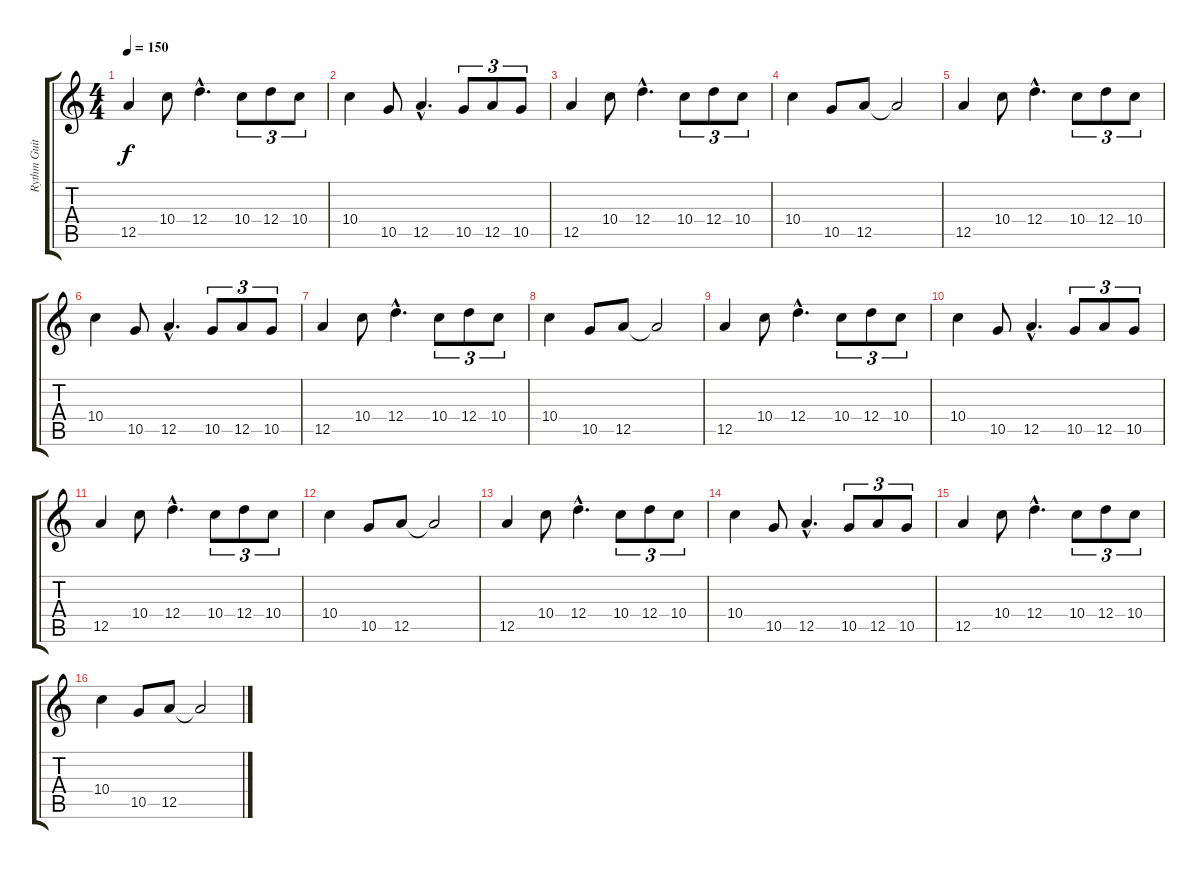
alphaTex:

\track ("Rythm Guitar" "Rythm Guit") {instrument distortionguitar}
\staff {score tabs}
\tuning (E4 B3 G3 D3 A2 E2) {hide}
\ts (4 4)
\tempo 150
\clef g2
\ks c
12.5.4{dy f} 10.4.8 12.4{hac}.4{d} 10.4.8{tu (3 2)} 12.4.8{tu (3 2)} 10.4.8{tu (3 2)} |
10.4.4 10.5.8 12.5{hac}.4{d} 10.5.8{tu (3 2)} 12.5.8{tu (3 2)} 10.5.8{tu (3 2)} |
12.5.4 10.4.8 12.4{hac}.4{d} 10.4.8{tu (3 2)} 12.4.8{tu (3 2)} 10.4.8{tu (3 2)} |
10.4.4 10.5.8 12.5.8 12.5{t}.2 |
12.5.4 10.4.8 12.4{hac}.4{d} 10.4.8{tu (3 2)} 12.4.8{tu (3 2)} 10.4.8{tu (3 2)} |
10.4.4 10.5.8 12.5{hac}.4{d} 10.5.8{tu (3 2)} 12.5.8{tu (3 2)} 10.5.8{tu (3 2)} |
12.5.4 10.4.8 12.4{hac}.4{d} 10.4.8{tu (3 2)} 12.4.8{tu (3 2)} 10.4.8{tu (3 2)} |
10.4.4 10.5.8 12.5.8 12.5{t}.2 |
12.5.4 10.4.8 12.4{hac}.4{d} 10.4.8{tu (3 2)} 12.4.8{tu (3 2)} 10.4.8{tu (3 2)} |
10.4.4 10.5.8 12.5{hac}.4{d} 10.5.8{tu (3 2)} 12.5.8{tu (3 2)} 10.5.8{tu (3 2)} |
12.5.4 10.4.8 12.4{hac}.4{d} 10.4.8{tu (3 2)} 12.4.8{tu (3 2)} 10.4.8{tu (3 2)} |
10.4.4 10.5.8 12.5.8 12.5{t}.2 |
12.5.4 10.4.8 12.4{hac}.4{d} 10.4.8{tu (3 2)} 12.4.8{tu (3 2)} 10.4.8{tu (3 2)} |
10.4.4 10.5.8 12.5{hac}.4{d} 10.5.8{tu (3 2)} 12.5.8{tu (3 2)} 10.5.8{tu (3 2)} |
12.5.4 10.4.8 12.4{hac}.4{d} 10.4.8{tu (3 2)} 12.4.8{tu (3 2)} 10.4.8{tu (3 2)} |
10.4.4 10.5.8 12.5.8 12.5{t}.2
